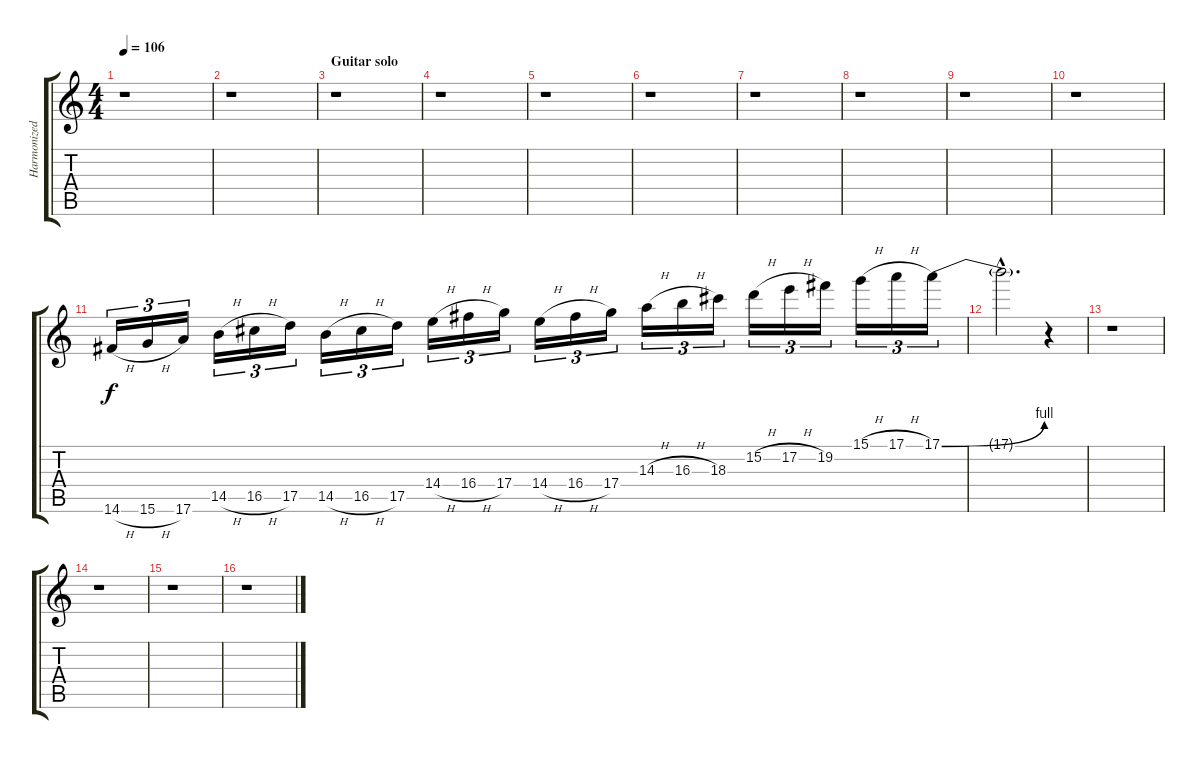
\track ("Harmonized guitar" "Harmonized") {instrument distortionguitar}
\staff {score tabs}
\tuning (E4 B3 G3 D3 A2 E2) {hide}
\ts (4 4)
\tempo 106
\clef g2
\ks c
r.1{dy f} |
r.1 |
\section ("" "Guitar solo")
r.1 |
r.1 |
r.1 |
r.1 |
r.1 |
r.1 |
r.1 |
r.1 |
14.6{h}.16{tu (3 2)} 15.6{h}.16{tu (3 2)} 17.6.16{tu (3 2)} 14.5{h}.16{tu (3 2)} 16.5{h}.16{tu (3 2)} 17.5.16{tu (3 2)} 14.5{h}.16{tu (3 2)} 16.5{h}.16{tu (3 2)} 17.5.16{tu (3 2)} 14.4{h}.16{tu (3 2)} 16.4{h}.16{tu (3 2)} 17.4.16{tu (3 2)} 14.4{h}.16{tu (3 2)} 16.4{h}.16{tu (3 2)} 17.4.16{tu (3 2)} 14.3{h}.16{tu (3 2)} 16.3{h}.16{tu (3 2)} 18.3.16{tu (3 2)} 15.2{h}.16{tu (3 2)} 17.2{h}.16{tu (3 2)} 19.2.16{tu (3 2)} 15.1{h}.16{tu (3 2)} 17.1{h}.16{tu (3 2)} 17.1{be (bend 0 0 60 4)}.16{tu (3 2)} |
17.1{hac t}.2{d} r.4 |
r.1 |
r.1 |
r.1 |
r.1
